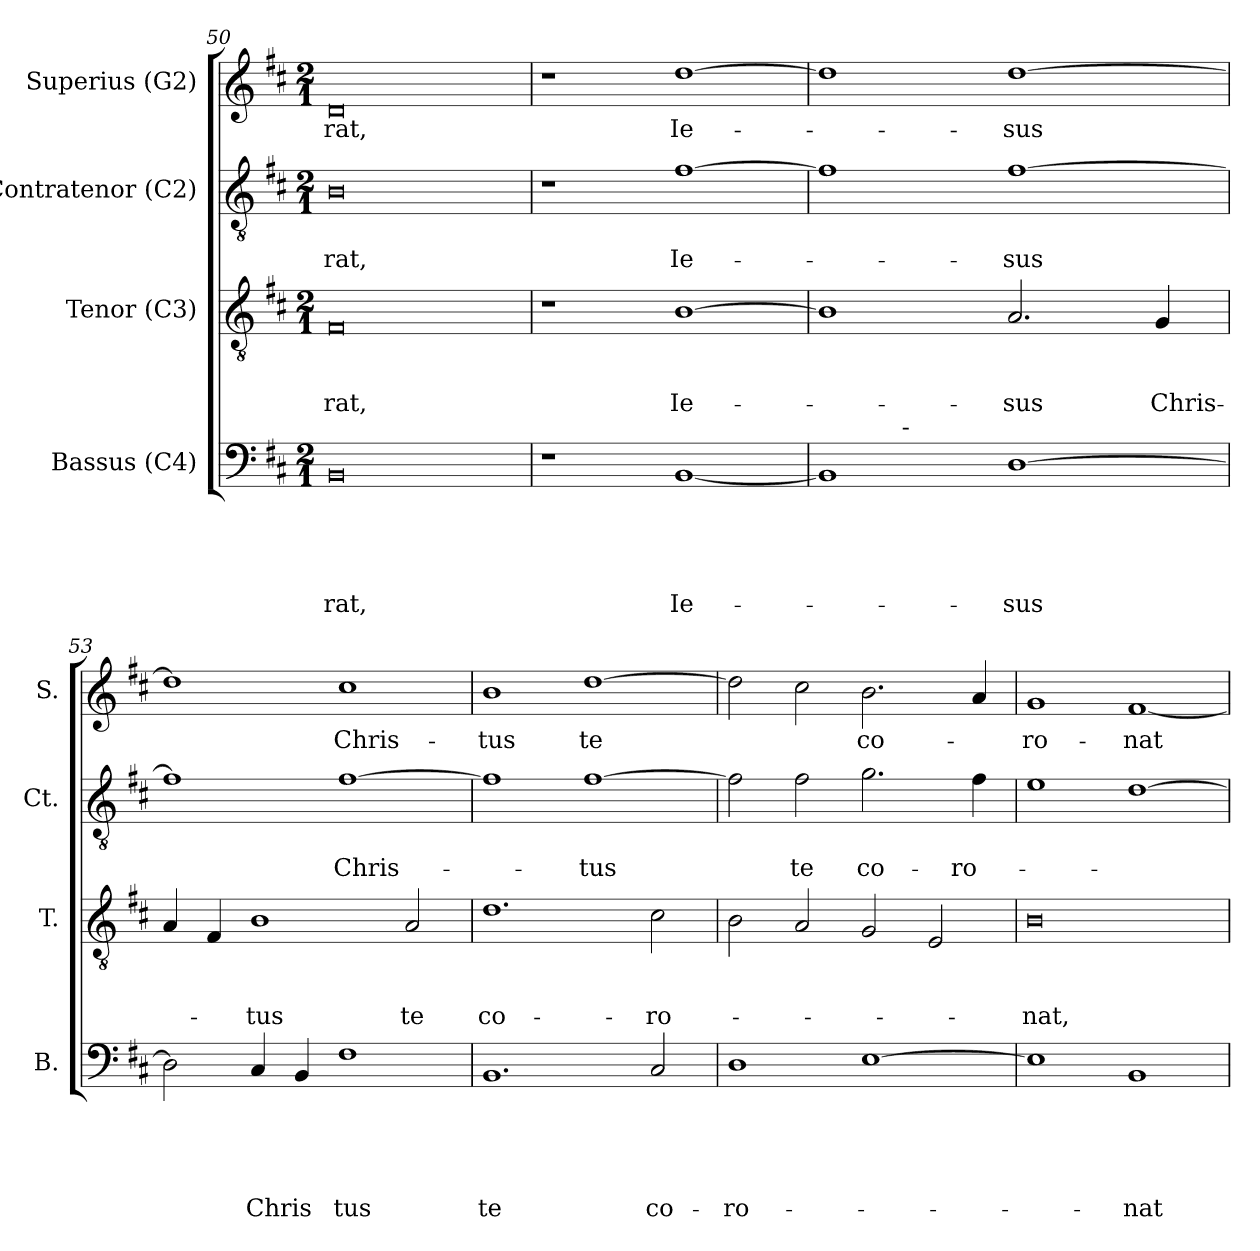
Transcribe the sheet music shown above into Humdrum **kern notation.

**kern	**text	**text	**text	**text	**text	**kern	**text	**text	**text	**kern	**text	**text	**kern	**text
*part4	*part4	*part4	*part4	*part4	*part4	*part3	*part3	*part3	*part3	*part2	*part2	*part2	*part1	*part1
*staff4	*staff4	*staff4	*staff4	*staff4	*staff4	*staff3	*staff3	*staff3	*staff3	*staff2	*staff2	*staff2	*staff1	*staff1
*I"Bassus (C4)	*	*	*	*	*	*I"Tenor (C3)	*	*	*	*I"Contratenor (C2)	*	*	*I"Superius (G2)	*
*I'B.	*	*	*	*	*	*I'T.	*	*	*	*I'Ct.	*	*	*I'S.	*
*clefF4	*	*	*	*	*	*clefGv2	*	*	*	*clefGv2	*	*	*clefG2	*
*k[f#c#]	*	*	*	*	*	*k[f#c#]	*	*	*	*k[f#c#]	*	*	*k[f#c#]	*
*D:	*	*	*	*	*	*D:	*	*	*	*D:	*	*	*D:	*
*M2/1	*	*	*	*	*	*M2/1	*	*	*	*M2/1	*	*	*M2/1	*
=50	=50	=50	=50	=50	=50	=50	=50	=50	=50	=50	=50	=50	=50	=50
!	!	!	!	!	!LO:LY:b	!	!	!	!LO:LY:b	!	!	!LO:LY:b	!	!LO:LY:b
0BB	.	.	.	.	-rat,	0F#	.	.	-rat,	0B	.	-rat,	0d	-rat,
=51	=51	=51	=51	=51	=51	=51	=51	=51	=51	=51	=51	=51	=51	=51
1r	.	.	.	.	.	1r	.	.	.	1r	.	.	1r	.
!	!	!	!	!	!LO:LY:b	!	!	!	!LO:LY:b	!	!	!LO:LY:b	!	!LO:LY:b
[>1BB	.	.	.	.	Ie-	[>1B	.	.	Ie-	[>1f#	.	Ie-	[>1dd	Ie-
!!LO:PB:g=z
=52	=52	=52	=52	=52	=52	=52	=52	=52	=52	=52	=52	=52	=52	=52
*^	*	*	*	*	*	*	*	*	*	*	*	*	*	*
1BB]	4ryy	.	.	.	.	.	1B]	.	.	.	1f#]	.	.	1dd]	.
.	16ryy	.	.	.	.	.	.	.	.	.	.	.	.	.	.
!	!LO:TX:a:t=-	!	!	!	!	!	!	!	!	!	!	!	!	!	!
.	1ryy	.	.	.	.	.	.	.	.	.	.	.	.	.	.
!	!	!	!	!	!	!LO:LY:b	!	!	!	!LO:LY:b	!	!	!LO:LY:b	!	!LO:LY:b
[>1D	.	.	.	.	.	-sus	2.A/	.	.	-sus	[>1f#	.	-sus	[>1dd	-sus
.	2ryy	.	.	.	.	.	.	.	.	.	.	.	.	.	.
!	!	!	!	!	!	!	!	!	!	!LO:LY:b	!	!	!	!	!
.	.	.	.	.	.	.	4G/	.	.	Chris-	.	.	.	.	.
.	8.ryy	.	.	.	.	.	.	.	.	.	.	.	.	.	.
*v	*v	*	*	*	*	*	*	*	*	*	*	*	*	*	*
=53	=53	=53	=53	=53	=53	=53	=53	=53	=53	=53	=53	=53	=53	=53
2D\]	.	.	.	.	.	4A/	.	.	.	1f#]	.	.	1dd]	.
.	.	.	.	.	.	4F#/	.	.	.	.	.	.	.	.
!	!	!	!	!	!LO:LY:b	!	!	!	!LO:LY:b	!	!	!	!	!
4C#/	.	.	.	.	Chris	1B	.	.	-tus	.	.	.	.	.
4BB/	.	.	.	.	.	.	.	.	.	.	.	.	.	.
!	!	!	!	!	!LO:LY:b	!	!	!	!	!	!	!LO:LY:b	!	!LO:LY:b
1F#	.	.	.	.	tus	.	.	.	.	[>1f#	.	Chris-	1cc#	Chris-
!	!	!	!	!	!	!	!	!	!LO:LY:b	!	!	!	!	!
.	.	.	.	.	.	2A/	.	.	te	.	.	.	.	.
=54	=54	=54	=54	=54	=54	=54	=54	=54	=54	=54	=54	=54	=54	=54
!	!	!	!	!	!LO:LY:b	!	!	!	!LO:LY:b	!	!	!	!	!LO:LY:b
1.BB	.	.	.	.	te	1.d	.	.	co-	1f#]	.	.	1b	-tus
!	!	!	!	!	!	!	!	!	!	!	!	!LO:LY:b	!	!LO:LY:b
.	.	.	.	.	.	.	.	.	.	[>1f#	.	-tus	[>1dd	te
!	!	!	!	!	!LO:LY:b	!	!	!	!LO:LY:b	!	!	!	!	!
2C#/	.	.	.	.	co-	2c#\	.	.	-ro-	.	.	.	.	.
=55	=55	=55	=55	=55	=55	=55	=55	=55	=55	=55	=55	=55	=55	=55
!	!	!	!	!	!LO:LY:b	!	!	!	!	!	!	!	!	!
1D	.	.	.	.	-ro-	2B\	.	.	.	2f#\]	.	.	2dd\]	.
!	!	!	!	!	!	!	!	!	!	!	!	!LO:LY:b	!	!
.	.	.	.	.	.	2A/	.	.	.	2f#\	.	te	2cc#\	.
!	!	!	!	!	!	!	!	!	!	!	!	!LO:LY:b	!	!LO:LY:b
[>1E	.	.	.	.	.	2G/	.	.	.	2.g\	.	co-	2.b\	co-
.	.	.	.	.	.	2E/	.	.	.	.	.	.	.	.
!	!	!	!	!	!	!	!	!	!	!	!	!LO:LY:b	!	!
.	.	.	.	.	.	.	.	.	.	4f#\	.	-ro-	4a/	.
=56	=56	=56	=56	=56	=56	=56	=56	=56	=56	=56	=56	=56	=56	=56
!	!	!	!	!	!	!	!	!	!LO:LY:b	!	!	!	!	!LO:LY:b
1E]	.	.	.	.	.	0B	.	.	-nat,	1e	.	.	1g	-ro-
!	!	!	!	!	!LO:LY:b	!	!	!	!	!	!	!	!	!LO:LY:b
1BB	.	.	.	.	-nat	.	.	.	.	[<1d	.	.	[<1f#	-nat
=	=	=	=	=	=	=	=	=	=	=	=	=	=	=
*-	*-	*-	*-	*-	*-	*-	*-	*-	*-	*-	*-	*-	*-	*-
